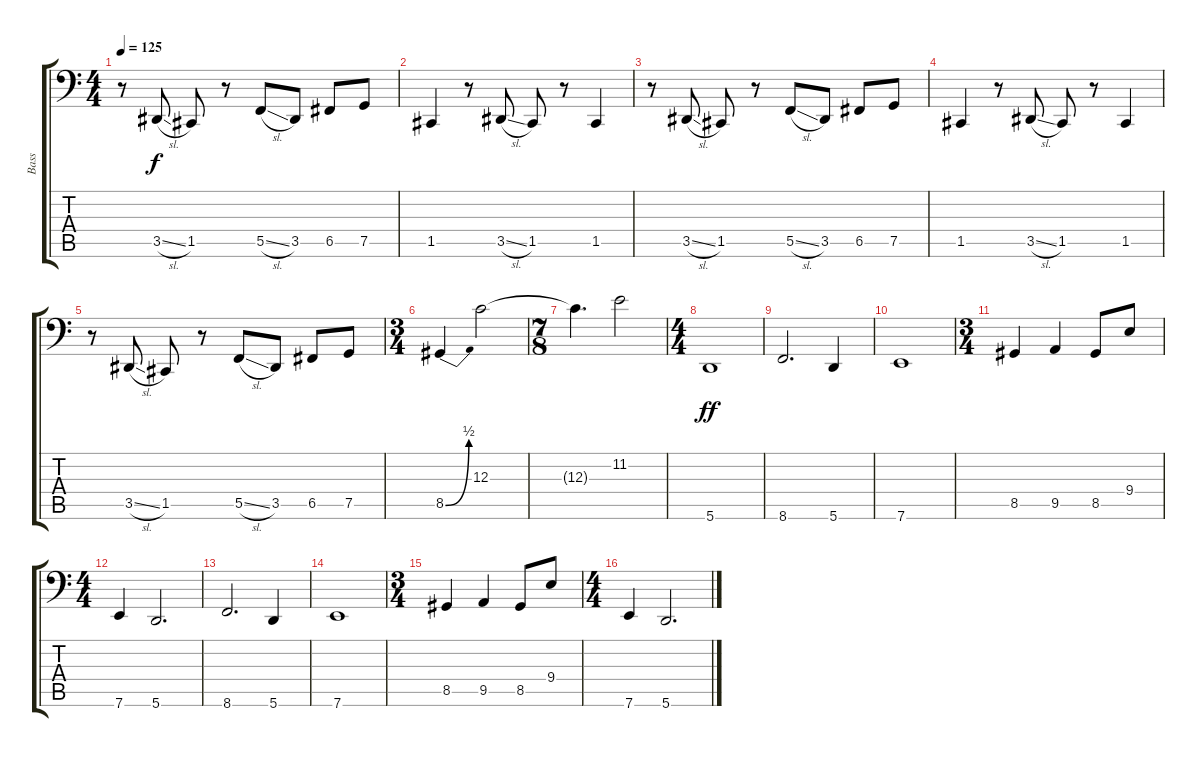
\track ("Bass" "Bass") {instrument electricbasspick}
\staff {score tabs}
\tuning (Bb2 F2 C2 G1 C1 A0) {hide}
\ts (4 4)
\tempo 125
\clef f4
\ks c
r.8{dy f} 3.5{sl}.8 1.5.8 r.8 5.5{sl}.8 3.5.8 6.5.8 7.5.8 |
1.5.4 r.8 3.5{sl}.8 1.5.8 r.8 1.5.4 |
r.8 3.5{sl}.8 1.5.8 r.8 5.5{sl}.8 3.5.8 6.5.8 7.5.8 |
1.5.4 r.8 3.5{sl}.8 1.5.8 r.8 1.5.4 |
r.8 3.5{sl}.8 1.5.8 r.8 5.5{sl}.8 3.5.8 6.5.8 7.5.8 |
\ts (3 4)
8.5{be (bend 0 0 60 2)}.4 12.3.2 |
\ts (7 8)
12.3{t}.4{d} 11.2.2 |
\ts (4 4)
5.6.1{dy ff} |
8.6.2{d} 5.6.4 |
7.6.1 |
\ts (3 4)
8.5.4 9.5.4 8.5.8 9.4.8 |
\ts (4 4)
7.6.4 5.6.2{d} |
8.6.2{d} 5.6.4 |
7.6.1 |
\ts (3 4)
8.5.4 9.5.4 8.5.8 9.4.8 |
\ts (4 4)
7.6.4 5.6.2{d}
